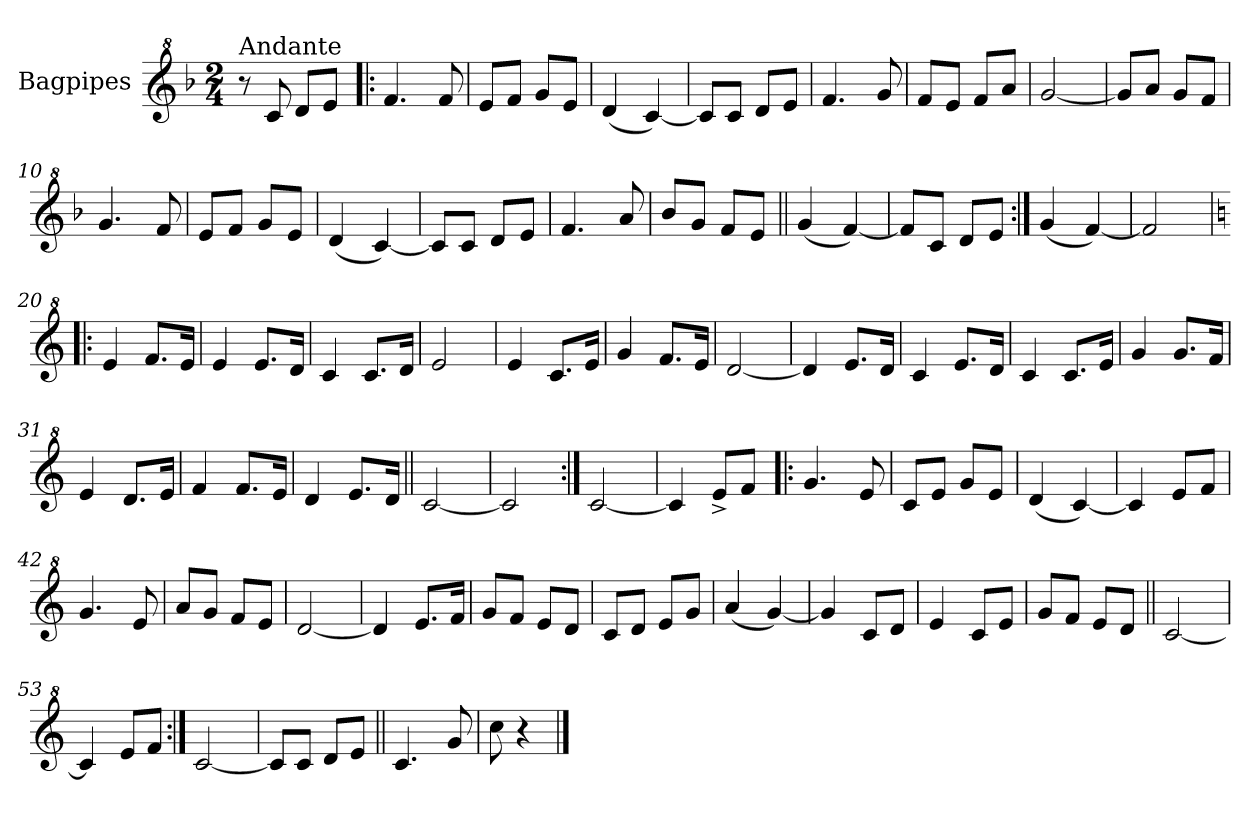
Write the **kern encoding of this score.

**kern
*part1
*staff1
*I"Bagpipes
*I'Bag
*clefG^2
*k[b-]
*F:
*M2/4
=1
!LO:TX:a:t=Andante
8r
8cc/
8dd/L
8ee/J
=2!|:
4.ff/
8ff/
=3
8ee/L
8ff/J
8gg/L
8ee/J
=4
(4dd/
[4cc/)
=5
8cc/L]
8cc/J
8dd/L
8ee/J
=6
4.ff/
8gg/
=7
8ff/L
8ee/J
8ff/L
8aa/J
=8
[2gg/
=9
8gg/L]
8aa/J
8gg/L
8ff/J
=10
4.gg/
8ff/
=11
8ee/L
8ff/J
8gg/L
8ee/J
=12
(4dd/
[4cc/)
!!LO:LB:g=z
=13
8cc/L]
8cc/J
8dd/L
8ee/J
=14
4.ff/
8aa/
=15
8bb-/L
8gg/J
8ff/L
8ee/J
=16||
(4gg/
[4ff/)
=17
8ff/L]
8cc/J
8dd/L
8ee/J
=18:|!
(4gg/
[4ff/)
=19
2ff/]
=20!|:
*k[]
*C:
4ee/
8.ff/L
16ee/Jk
=21
4ee/
8.ee/L
16dd/Jk
=22
4cc/
8.cc/L
16dd/Jk
=23
2ee/
=24
4ee/
8.cc/L
16ee/Jk
!!LO:LB:g=z
=25
4gg/
8.ff/L
16ee/Jk
=26
[2dd/
=27
4dd/]
8.ee/L
16dd/Jk
=28
4cc/
8.ee/L
16dd/Jk
=29
4cc/
8.cc/L
16ee/Jk
=30
4gg/
8.gg/L
16ff/Jk
=31
4ee/
8.dd/L
16ee/Jk
=32
4ff/
8.ff/L
16ee/Jk
=33
4dd/
8.ee/L
16dd/Jk
=34||
[2cc/
=35
2cc/]
=36:|!
[2cc/
=37
4cc/]
8ee^/L
8ff/J
=38!|:
4.gg/
8ee/
!!LO:LB:g=z
=39
8cc/L
8ee/J
8gg/L
8ee/J
=40
(4dd/
[4cc/)
=41
4cc/]
8ee/L
8ff/J
=42
4.gg/
8ee/
=43
8aa/L
8gg/J
8ff/L
8ee/J
=44
[2dd/
=45
4dd/]
8.ee/L
16ff/Jk
=46
8gg/L
8ff/J
8ee/L
8dd/J
=47
8cc/L
8dd/J
8ee/L
8gg/J
=48
(4aa/
[4gg/)
=49
4gg/]
8cc/L
8dd/J
=50
4ee/
8cc/L
8ee/J
!!LO:LB:g=z
=51
8gg/L
8ff/J
8ee/L
8dd/J
=52||
[2cc/
=53
4cc/]
8ee/L
8ff/J
=54:|!
[2cc/
=55
8cc/L]
8cc/J
8dd/L
8ee/J
=56||
4.cc/
8gg/
=57
8ccc\
4r
==
*-
